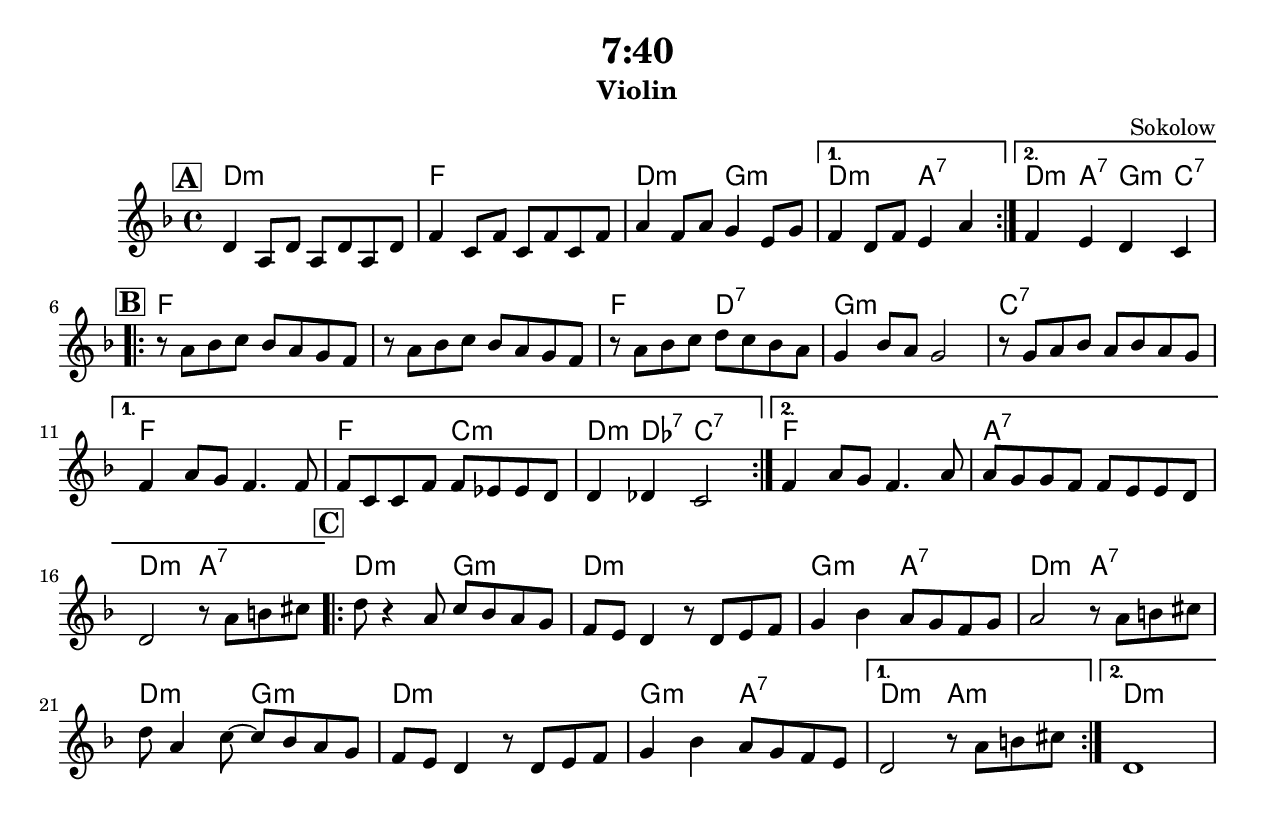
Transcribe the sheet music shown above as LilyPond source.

\version "2.24.0"
\include "english.ly"
%\pointAndClickOff
\paper{
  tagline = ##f
  print-all-headers = ##t
  #(set-paper-size "letter")
}
date = #(strftime "%d-%m-%Y" (localtime (current-time)))

%\markup{ \italic{ " Updated " \date  }  }

%\markup{ Got something to say? }

global = {
  \clef treble
  \key d \minor
  \time 4/4
  \set Score.rehearsalMarkFormatter = #format-mark-box-alphabet
}

concert = {
  \repeat volta 2{
    \mark \default
    d4 a8 d a d a d|  %change from Pete's
    f4 c8 f c f c f|  %d's => c's
    a4 f8 a g4 e8 g
  }
  \alternative { {f4 d8 f e4 a }{f4 e d c } }

  \repeat volta 2{
    \mark \default
    r8 a' bf c bf a g f|
    r8 a bf c bf a g f|
    r8 a bf c d c bf a|
    g4 bf8 a g2|

    r8 g a bf a bf a g
  }
  \alternative {
    {
      f4 a8 g f4. f8
      f8 c c f f ef ef d
      d4 df c2|
    }
    {
      f4 a8 g f4. a8
      a8 g g f f e e d
      d2 r8 a' b cs|
    }
  }

  \repeat volta 2{
    \mark \default
    d8 r4 a8 c bf a g|
    f8 e d4 r8 d e f
    g4 bf a8 g f g
    a2 r8 a b cs %?

    d8 a4 c8~c bf a g|
    f8 e d4 r8 d e f
    g4 bf a8 g f e
  }
  \alternative { {d2 r8 a' b cs }{d,1 } }
}

%#################################### Melody ########################
melody = \relative c' {
  \global
  %\partial 16*3 a16 d f   %lead in notes

  \concert

}
%################################# Lyrics #####################
%\addlyrics{  }
%################################# Chords #######################
harmonies = \chordmode {
  %{ Sokolow's
 d1*2:m
 d2:m g2:m
 d2:m
 a2:7
 d4:m a4:7 d4:m c4:7
  %}
  %Meghan's
  d1:m
  f1
  d2:m g2:m
  d2:m a2:7
  d4:m a4:7 g4:m c4:7
  %B
  f1*2
  f2
  d2:7
  g1:m
  c1:7
  %1st end
  f1
  f2
  c2:m
  d4:m
  df4:7
  c2:7
  %2nd end
  f1
  a1:7
  d2:m
  a2:7
  %c
  d2:m
  g2:m
  d1:m
  g2:m
  a2:7
  d2:m
  a2:7
  d2:m
  g2:m
  d1:m
  g2:m
  a2:7
  %1st end
  d2:m
  a2:m
  d1:m

}

\score {
  <<
    \new ChordNames {
      \set chordChanges = ##f
      \harmonies
    }
    \new Staff
    \melody
  >>
  \header{
    title= "7:40"
    subtitle=""
    composer= ""
    instrument = "Violin"
    arranger= "Sokolow"
  }
  \midi{\tempo 4 = 120}
  \layout{indent = 1.0\cm}
}
%{
% more verses:
\markup{}
\markup {
  \fill-line {
    \hspace #0.1 % distance from left margin
    \column {
      \line { "1."
	\column {
	  ""
	}
      }
      \hspace #0.2 % vertical distance between verses
      \line { "2."
	\column {
	 ""
	}
      }
    }
    \hspace #0.1  % horiz. distance between columns
    \column {
      \line { "3."
	\column {
	  ""
	}
      }
      \hspace #0.2 % distance between verses
      \line { "4."
	\column {
	 ""
	}
      }
    }
    \hspace #0.1 % distance to right margin
  }
}

%}

%{
convert-ly (GNU LilyPond) 2.12.3
Processing `'...
Applying conversion: 2.12.3


%}
